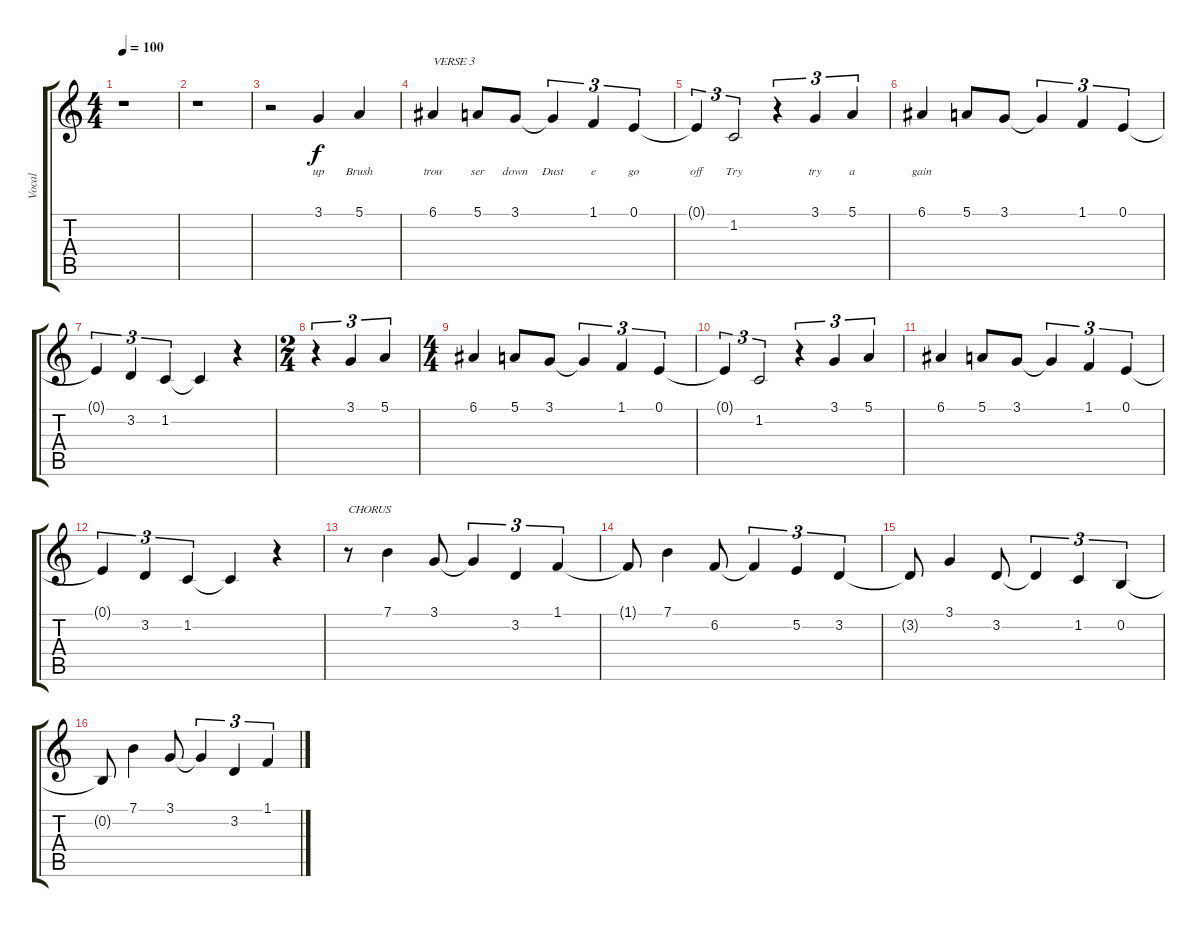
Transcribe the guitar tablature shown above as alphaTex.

\track ("Vocal" "Vocal") {instrument acousticgrandpiano}
\staff {score tabs}
\tuning (E4 B3 G3 D3 A2 E2) {hide}
\ts (4 4)
\tempo 100
\clef g2
\ks c
r.1{dy f} |
r.1 |
r.2 3.1.4{lyrics (0 "up") lyrics (1 "") lyrics (2 "") lyrics (3 "") lyrics (4 "")} 5.1.4{lyrics (0 "Brush") lyrics (1 "") lyrics (2 "") lyrics (3 "") lyrics (4 "")} |
6.1.4{txt "VERSE 3" lyrics (0 "trou") lyrics (1 "") lyrics (2 "") lyrics (3 "") lyrics (4 "")} 5.1.8{lyrics (0 "ser") lyrics (1 "") lyrics (2 "") lyrics (3 "") lyrics (4 "")} 3.1.8{lyrics (0 "down") lyrics (1 "") lyrics (2 "") lyrics (3 "") lyrics (4 "")} 3.1{t}.4{tu (3 2) lyrics (0 "Dust") lyrics (1 "") lyrics (2 "") lyrics (3 "") lyrics (4 "")} 1.1.4{tu (3 2) lyrics (0 "e") lyrics (1 "") lyrics (2 "") lyrics (3 "") lyrics (4 "")} 0.1.4{tu (3 2) lyrics (0 "go") lyrics (1 "") lyrics (2 "") lyrics (3 "") lyrics (4 "")} |
0.1{t}.4{tu (3 2) lyrics (0 "off") lyrics (1 "") lyrics (2 "") lyrics (3 "") lyrics (4 "")} 1.2.2{tu (3 2) lyrics (0 "Try") lyrics (1 "") lyrics (2 "") lyrics (3 "") lyrics (4 "")} r.4{tu (3 2)} 3.1.4{tu (3 2) lyrics (0 "try") lyrics (1 "") lyrics (2 "") lyrics (3 "") lyrics (4 "")} 5.1.4{tu (3 2) lyrics (0 "a") lyrics (1 "") lyrics (2 "") lyrics (3 "") lyrics (4 "")} |
6.1.4{lyrics (0 "gain") lyrics (1 "") lyrics (2 "") lyrics (3 "") lyrics (4 "")} 5.1.8 3.1.8 3.1{t}.4{tu (3 2)} 1.1.4{tu (3 2)} 0.1.4{tu (3 2)} |
0.1{t}.4{tu (3 2)} 3.2.4{tu (3 2)} 1.2.4{tu (3 2)} 1.2{t}.4 r.4 |
\ts (2 4)
r.4{tu (3 2)} 3.1.4{tu (3 2)} 5.1.4{tu (3 2)} |
\ts (4 4)
6.1.4 5.1.8 3.1.8 3.1{t}.4{tu (3 2)} 1.1.4{tu (3 2)} 0.1.4{tu (3 2)} |
0.1{t}.4{tu (3 2)} 1.2.2{tu (3 2)} r.4{tu (3 2)} 3.1.4{tu (3 2)} 5.1.4{tu (3 2)} |
6.1.4 5.1.8 3.1.8 3.1{t}.4{tu (3 2)} 1.1.4{tu (3 2)} 0.1.4{tu (3 2)} |
0.1{t}.4{tu (3 2)} 3.2.4{tu (3 2)} 1.2.4{tu (3 2)} 1.2{t}.4 r.4 |
r.8{txt "CHORUS"} 7.1.4 3.1.8 3.1{t}.4{tu (3 2)} 3.2.4{tu (3 2)} 1.1.4{tu (3 2)} |
1.1{t}.8 7.1.4 6.2.8 6.2{t}.4{tu (3 2)} 5.2.4{tu (3 2)} 3.2.4{tu (3 2)} |
3.2{t}.8 3.1.4 3.2.8 3.2{t}.4{tu (3 2)} 1.2.4{tu (3 2)} 0.2.4{tu (3 2)} |
0.2{t}.8 7.1.4 3.1.8 3.1{t}.4{tu (3 2)} 3.2.4{tu (3 2)} 1.1.4{tu (3 2)}
